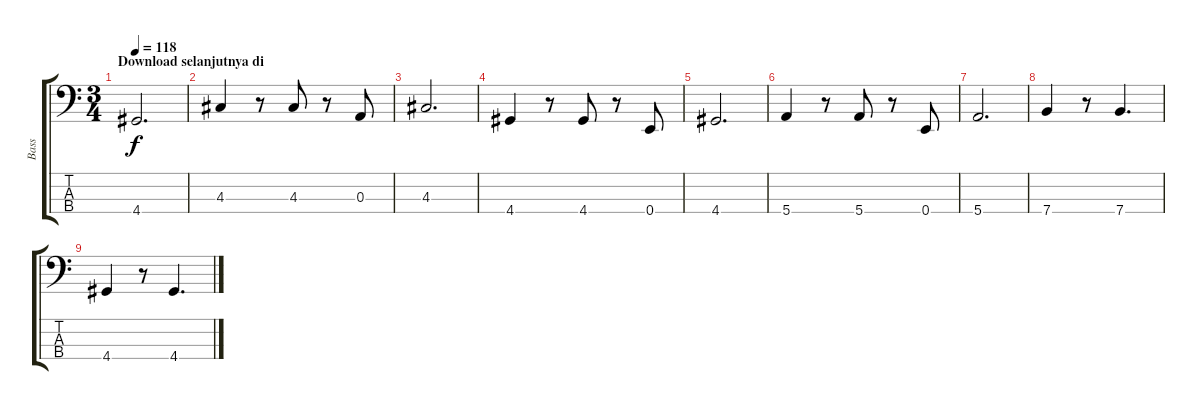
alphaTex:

\track ("Bass" "Bass") {instrument electricbassfinger}
\staff {score tabs}
\tuning (G2 D2 A1 E1) {hide}
\ts (3 4)
\section ("" "Download selanjutnya di")
\tempo 118
\clef f4
\ks c
4.4.2{d dy f} |
4.3.4 r.8 4.3.8 r.8 0.3.8 |
4.3.2{d} |
4.4.4 r.8 4.4.8 r.8 0.4.8 |
4.4.2{d} |
5.4.4 r.8 5.4.8 r.8 0.4.8 |
5.4.2{d} |
7.4.4 r.8 7.4.4{d} |
4.4.4 r.8 4.4.4{d}
